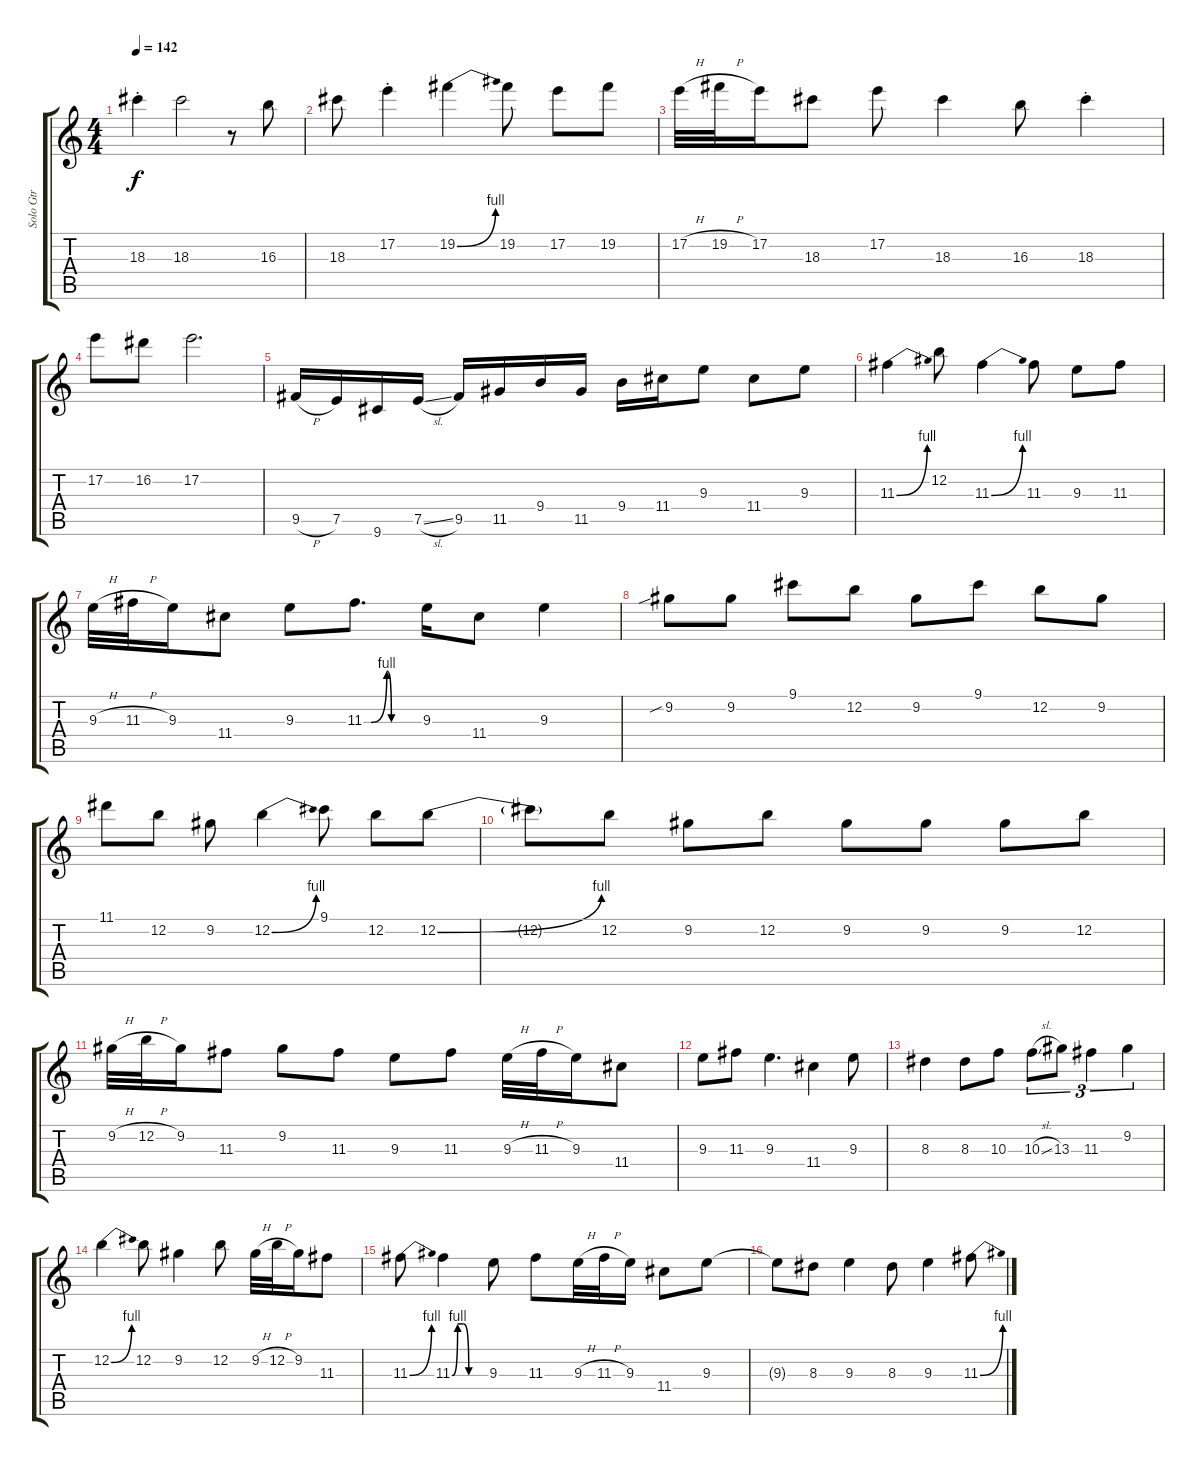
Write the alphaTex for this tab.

\track ("Solo Gtr" "Solo Gtr") {instrument overdrivenguitar}
\staff {score tabs}
\tuning (E4 B3 G3 D3 A2 E2) {hide}
\ts (4 4)
\tempo 142
\clef g2
\ks c
18.3{st}.4{dy f} 18.3.2 r.8 16.3.8 |
18.3.8 17.2{st}.4 19.2{be (bend 0 0 60 4)}.4 19.2.8 17.2.8 19.2.8 |
17.2{h}.32 19.2{h}.32 17.2.16 18.3.8 17.2.8 18.3.4 16.3.8 18.3{st}.4 |
17.2.8 16.2.8 17.2.2{d} |
9.5{h}.16 7.5.16 9.6.16 7.5{sl}.16 9.5.16 11.5.16 9.4.16 11.5.16 9.4.16 11.4.16 9.3.8 11.4.8 9.3.8 |
11.3{be (bend 0 0 60 4)}.4 12.2.8 11.3{be (bend 0 0 60 4)}.4 11.3.8 9.3.8 11.3.8 |
9.3{h}.32 11.3{h}.32 9.3.16 11.4.8 9.3.8 11.3{be (custom 0 0 8 0 25 4 30 0 60 0)}.8{d} 9.3.16 11.4.8 9.3.4 |
9.2{sib}.8 9.2.8 9.1.8 12.2.8 9.2.8 9.1.8 12.2.8 9.2.8 |
11.1.8 12.2.8 9.2.8 12.2{be (bend 0 0 60 4)}.4 9.1.8 12.2.8 12.2{be (bend 0 0 60 4)}.8 |
12.2{t}.8 12.2.8 9.2.8 12.2.8 9.2.8 9.2.8 9.2.8 12.2.8 |
9.2{h}.32 12.2{h}.32 9.2.16 11.3.8 9.2.8 11.3.8 9.3.8 11.3.8 9.3{h}.32 11.3{h}.32 9.3.16 11.4.8 |
9.3.8{volume 5} 11.3.8 9.3.4{d} 11.4.4 9.3.8 |
8.3.4 8.3.8 10.3.8 10.3{sl}.8{tu (3 2)} 13.3.8{tu (3 2)} 11.3.4{tu (3 2)} 9.2.4{tu (3 2)} |
12.2{be (bend 0 0 60 4)}.4 12.2.8 9.2.4 12.2.8 9.2{h}.32 12.2{h}.32 9.2.16 11.3.8 |
11.3{be (bend 0 0 60 4)}.8 11.3{be (custom 0 0 10 4 20 4 30 0 60 0)}.4 9.3.8 11.3.8 9.3{h}.32 11.3{h}.32 9.3.16 11.4.8 9.3.8 |
9.3{t}.8{volume 0} 8.3.8 9.3.4 8.3.8 9.3.4 11.3{be (bend 0 0 60 4)}.8
